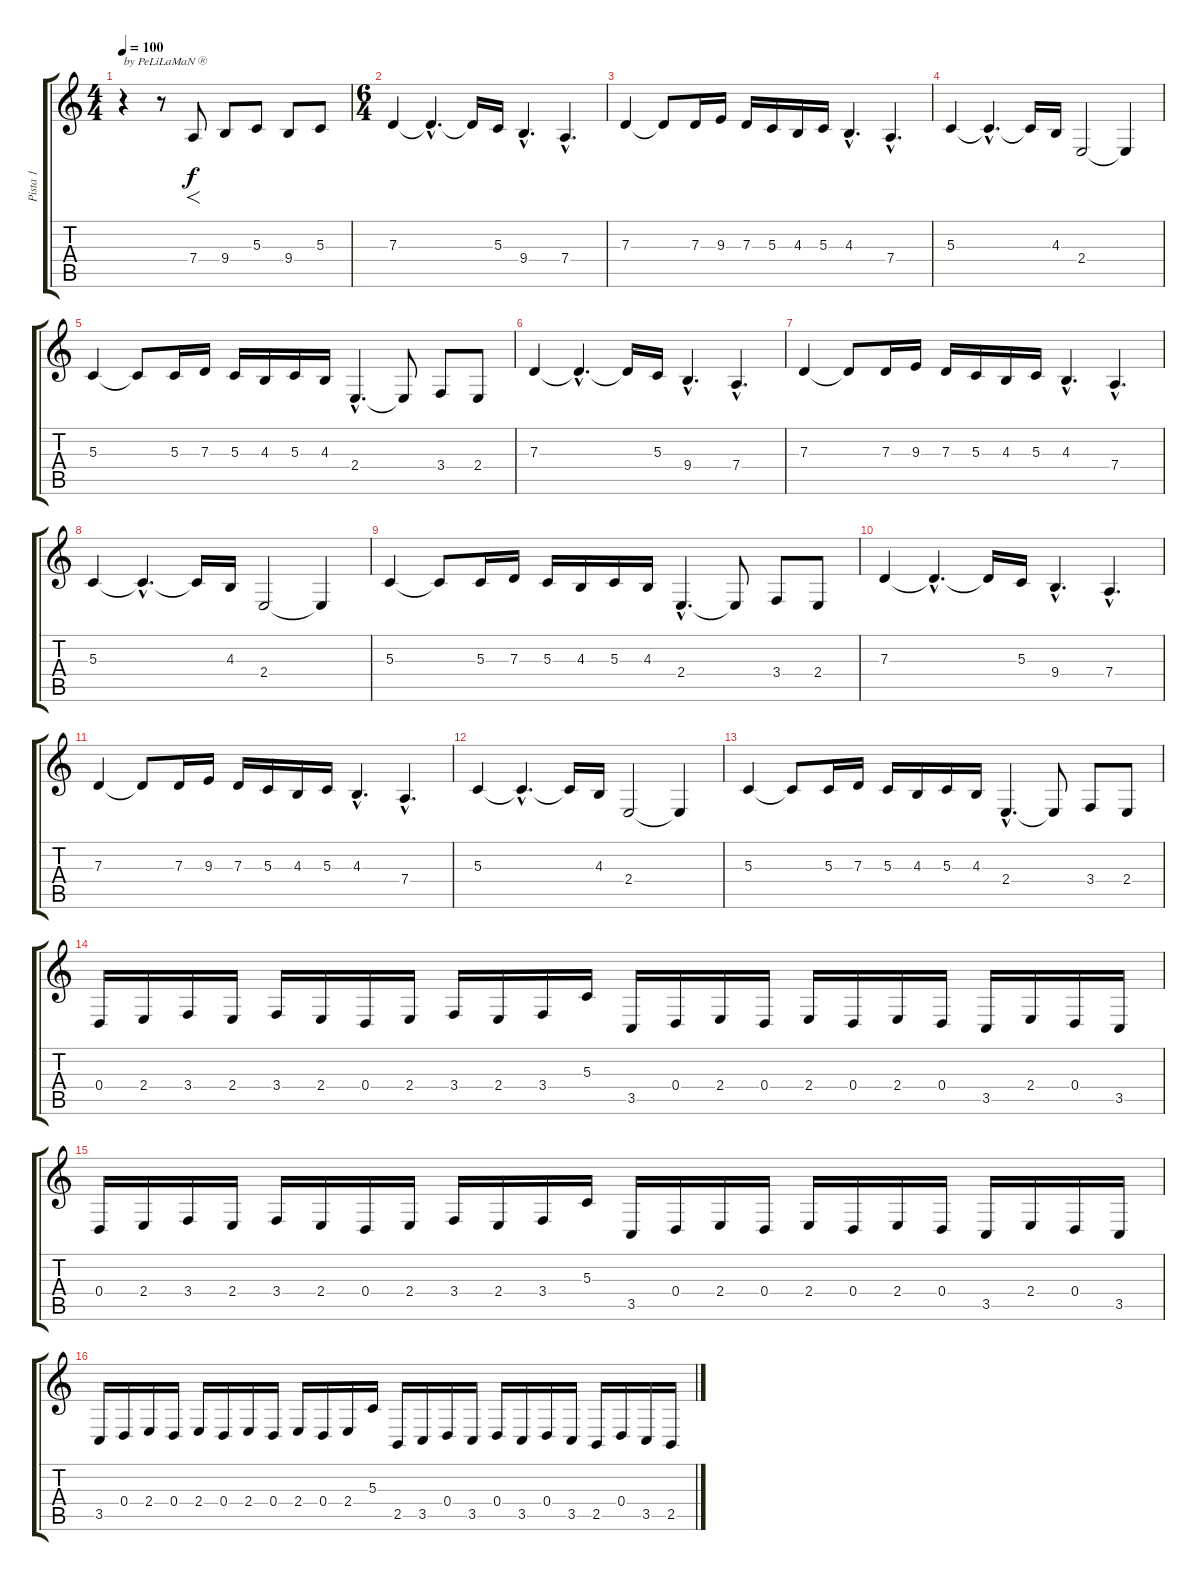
\track ("Pista 1" "Pista 1") {instrument accordion}
\staff {score tabs}
\tuning (E4 B3 G3 D3 A2 D2) {hide}
\ts (4 4)
\tempo 100
\clef g2
\ks c
r.4{txt "by PeLiLaMaN ®" dy f instrument accordion} r.8 7.4.8{f} 9.4.8 5.3.8 9.4.8 5.3.8 |
\ts (6 4)
7.3.4 7.3{hac t}.4{d} 7.3{t}.16 5.3.16 9.4{hac}.4{d} 7.4{hac}.4{d} |
7.3.4 7.3{t}.8 7.3.16 9.3.16 7.3.16 5.3.16 4.3.16 5.3.16 4.3{hac}.4{d} 7.4{hac}.4{d} |
5.3.4 5.3{hac t}.4{d} 5.3{t}.16 4.3.16 2.4.2 2.4{t}.4 |
5.3.4 5.3{t}.8 5.3.16 7.3.16 5.3.16 4.3.16 5.3.16 4.3.16 2.4{hac}.4{d} 2.4{t}.8 3.4.8 2.4.8 |
7.3.4 7.3{hac t}.4{d} 7.3{t}.16 5.3.16 9.4{hac}.4{d} 7.4{hac}.4{d} |
7.3.4 7.3{t}.8 7.3.16 9.3.16 7.3.16 5.3.16 4.3.16 5.3.16 4.3{hac}.4{d} 7.4{hac}.4{d} |
5.3.4 5.3{hac t}.4{d} 5.3{t}.16 4.3.16 2.4.2 2.4{t}.4 |
5.3.4 5.3{t}.8 5.3.16 7.3.16 5.3.16 4.3.16 5.3.16 4.3.16 2.4{hac}.4{d} 2.4{t}.8 3.4.8 2.4.8 |
7.3.4 7.3{hac t}.4{d} 7.3{t}.16 5.3.16 9.4{hac}.4{d} 7.4{hac}.4{d} |
7.3.4 7.3{t}.8 7.3.16 9.3.16 7.3.16 5.3.16 4.3.16 5.3.16 4.3{hac}.4{d} 7.4{hac}.4{d} |
5.3.4 5.3{hac t}.4{d} 5.3{t}.16 4.3.16 2.4.2 2.4{t}.4 |
5.3.4 5.3{t}.8 5.3.16 7.3.16 5.3.16 4.3.16 5.3.16 4.3.16 2.4{hac}.4{d} 2.4{t}.8 3.4.8 2.4.8 |
0.4.16 2.4.16 3.4.16 2.4.16 3.4.16 2.4.16 0.4.16 2.4.16 3.4.16 2.4.16 3.4.16 5.3.16 3.5.16 0.4.16 2.4.16 0.4.16 2.4.16 0.4.16 2.4.16 0.4.16 3.5.16 2.4.16 0.4.16 3.5.16 |
0.4.16 2.4.16 3.4.16 2.4.16 3.4.16 2.4.16 0.4.16 2.4.16 3.4.16 2.4.16 3.4.16 5.3.16 3.5.16 0.4.16 2.4.16 0.4.16 2.4.16 0.4.16 2.4.16 0.4.16 3.5.16 2.4.16 0.4.16 3.5.16 |
3.5.16 0.4.16 2.4.16 0.4.16 2.4.16 0.4.16 2.4.16 0.4.16 2.4.16 0.4.16 2.4.16 5.3.16 2.5.16 3.5.16 0.4.16 3.5.16 0.4.16 3.5.16 0.4.16 3.5.16 2.5.16 0.4.16 3.5.16 2.5.16
